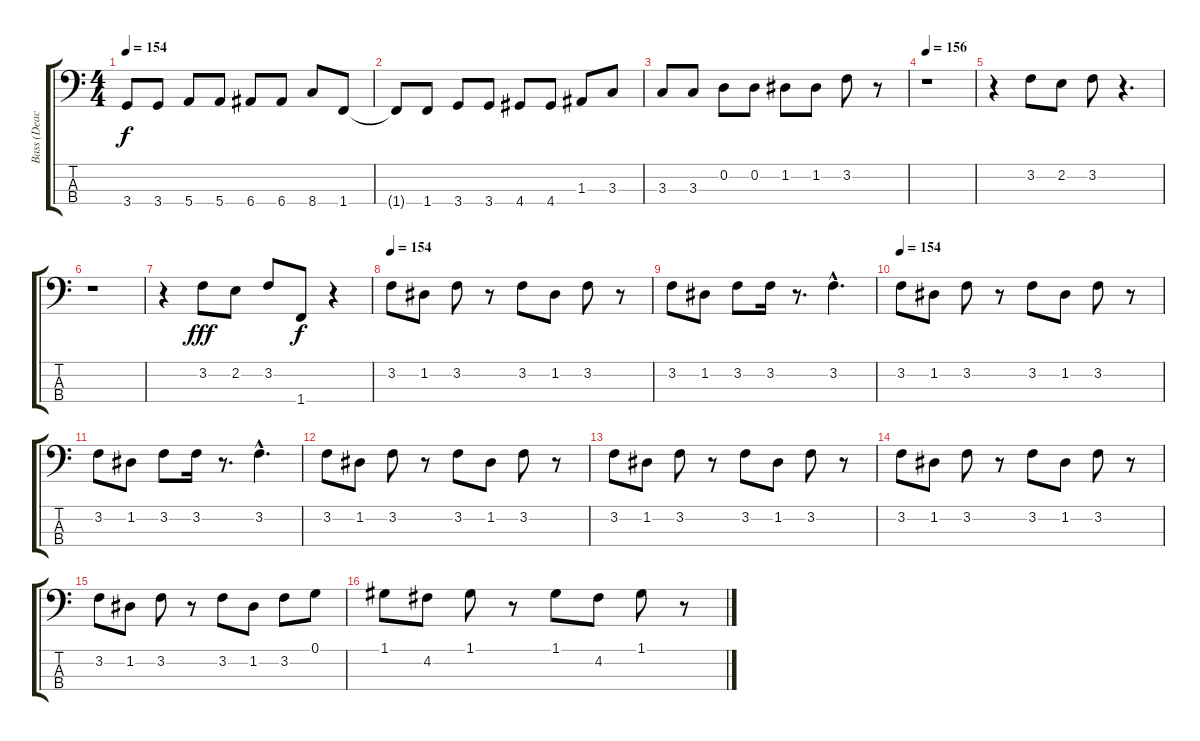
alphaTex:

\track ("Bass (Deacon)" "Bass (Deac") {instrument electricbassfinger}
\staff {score tabs}
\tuning (G2 D2 A1 E1) {hide}
\ts (4 4)
\tempo 154
\clef f4
\ks c
3.4.8{dy f instrument electricbassfinger} 3.4.8 5.4.8 5.4.8 6.4.8 6.4.8 8.4.8 1.4.8 |
1.4{t}.8 1.4.8 3.4.8 3.4.8 4.4.8 4.4.8 1.3.8 3.3.8 |
3.3.8 3.3.8 0.2.8 0.2.8 1.2.8 1.2.8 3.2.8 r.8 |
\tempo 156
r.1 |
r.4 3.2.8 2.2.8 3.2.8 r.4{d} |
r.1 |
r.4 3.2.8{dy fff} 2.2.8 3.2.8 1.4.8{dy f} r.4 |
\tempo 154
3.2.8 1.2.8 3.2.8 r.8 3.2.8 1.2.8 3.2.8 r.8 |
3.2.8 1.2.8 3.2.8 3.2.16 r.8{d} 3.2{hac}.4{d} |
\tempo 154
3.2.8 1.2.8 3.2.8 r.8 3.2.8 1.2.8 3.2.8 r.8 |
3.2.8 1.2.8 3.2.8 3.2.16 r.8{d} 3.2{hac}.4{d} |
3.2.8 1.2.8 3.2.8 r.8 3.2.8 1.2.8 3.2.8 r.8 |
3.2.8 1.2.8 3.2.8 r.8 3.2.8 1.2.8 3.2.8 r.8 |
3.2.8 1.2.8 3.2.8 r.8 3.2.8 1.2.8 3.2.8 r.8 |
3.2.8 1.2.8 3.2.8 r.8 3.2.8 1.2.8 3.2.8 0.1.8 |
1.1.8 4.2.8 1.1.8 r.8 1.1.8 4.2.8 1.1.8 r.8
